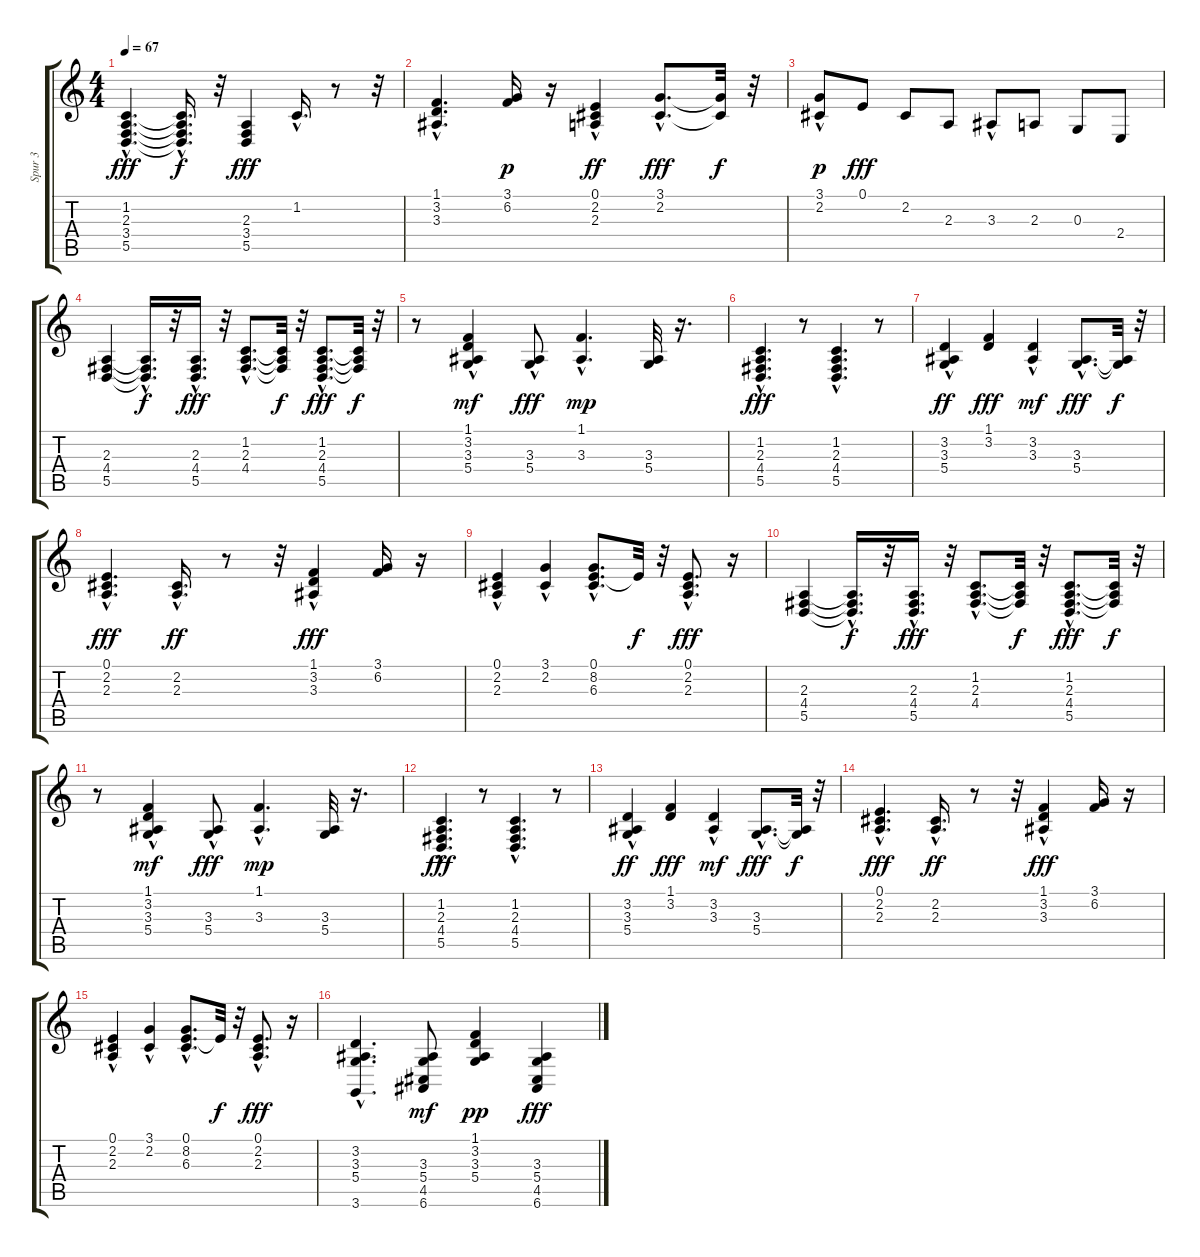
\track ("Spur 3" "Spur 3") {instrument electricpiano2}
\staff {score tabs}
\tuning (E4 B3 G3 D3 A2 E2) {hide}
\ts (4 4)
\tempo 67
\clef g2
\ks c
(1.2{hac} 2.3{hac} 3.4{hac} 5.5{hac}).4{d dy fff} (1.2{t} 2.3{hac t} 3.4{t} 5.5{hac t}).16{d dy f} r.32 (2.3 3.4 5.5).4{dy fff} 1.2{hac}.16{d} r.8 r.32 |
(1.1 3.2{hac} 3.3{hac}).4{d} (3.1 6.2).16{dy p} r.16 (0.1{hac} 2.2{hac} 2.3{hac}).4{dy ff} (3.1{hac} 2.2{hac}).8{d dy fff} (3.1{t} 2.2{t}).32{dy f} r.32 |
(3.1{hac} 2.2).8{dy p} 0.1.8{dy fff} 2.2.8 2.3.8 3.3{hac}.8 2.3.8 0.3.8 2.4.8 |
(2.3 4.4 5.5).4 (2.3{hac t} 4.4{hac t} 5.5{hac t}).16{d dy f} r.32 (2.3{hac} 4.4{hac} 5.5{hac}).16{d dy fff} r.32 (1.2{hac} 2.3{hac} 4.4{hac}).8{d} (1.2{t} 2.3{t} 4.4{t}).32{dy f} r.32 (1.2{hac} 2.3{hac} 4.4{hac} 5.5{hac}).8{d dy fff} (1.2{t} 2.3{t} 4.4{t}).32{dy f} r.32 |
r.8 (1.1 3.2{hac} 3.3{hac} 5.4{hac}).4{dy mf} (3.3 5.4{hac}).8{dy fff} (1.1{hac} 3.3).4{d dy mp} (3.3 5.4).32 r.16{d} |
(1.2 2.3{hac} 4.4 5.5{hac}).4{d dy fff} r.8 (1.2{hac} 2.3{hac} 4.4 5.5).4{d} r.8 |
(3.2{hac} 3.3 5.4).4{dy ff} (1.1 3.2).4{dy fff} (3.2{hac} 3.3).4{dy mf} (3.3{hac} 5.4{hac}).8{d dy fff} (3.3{t} 5.4{t}).32{dy f} r.32 |
(0.1{hac} 2.2 2.3).4{d dy fff} (2.2{hac} 2.3{hac}).16{d dy ff} r.8 r.32 (1.1{hac} 3.2 3.3).4{dy fff} (3.1 6.2).16 r.16 |
(0.1{hac} 2.2{hac} 2.3).4 (3.1 2.2{hac}).4 (0.1{hac} 8.2 6.3{hac}).8{d} 0.1{t}.32{dy f} r.32 (0.1{hac} 2.2{hac} 2.3{hac}).8{d dy fff} r.16 |
(2.3 4.4 5.5).4 (2.3{hac t} 4.4{hac t} 5.5{hac t}).16{d dy f} r.32 (2.3{hac} 4.4{hac} 5.5{hac}).16{d dy fff} r.32 (1.2{hac} 2.3{hac} 4.4{hac}).8{d} (1.2{t} 2.3{t} 4.4{t}).32{dy f} r.32 (1.2{hac} 2.3{hac} 4.4{hac} 5.5{hac}).8{d dy fff} (1.2{t} 2.3{t} 4.4{t}).32{dy f} r.32 |
r.8 (1.1 3.2{hac} 3.3{hac} 5.4{hac}).4{dy mf} (3.3 5.4{hac}).8{dy fff} (1.1{hac} 3.3).4{d dy mp} (3.3 5.4).32 r.16{d} |
(1.2 2.3{hac} 4.4 5.5{hac}).4{d dy fff} r.8 (1.2{hac} 2.3{hac} 4.4 5.5).4{d} r.8 |
(3.2{hac} 3.3 5.4).4{dy ff} (1.1 3.2).4{dy fff} (3.2{hac} 3.3).4{dy mf} (3.3{hac} 5.4{hac}).8{d dy fff} (3.3{t} 5.4{t}).32{dy f} r.32 |
(0.1{hac} 2.2 2.3).4{d dy fff} (2.2{hac} 2.3{hac}).16{d dy ff} r.8 r.32 (1.1{hac} 3.2 3.3).4{dy fff} (3.1 6.2).16 r.16 |
(0.1{hac} 2.2{hac} 2.3).4 (3.1 2.2{hac}).4 (0.1{hac} 8.2 6.3{hac}).8{d} 0.1{t}.32{dy f} r.32 (0.1{hac} 2.2{hac} 2.3{hac}).8{d dy fff} r.16 |
(3.2{hac} 3.3{hac} 5.4{hac} 3.6{hac}).4{d} (3.3 5.4 4.5 6.6).8{dy mf} (1.1 3.2 3.3 5.4).4{dy pp} (3.3 5.4 4.5 6.6).4{dy fff}
